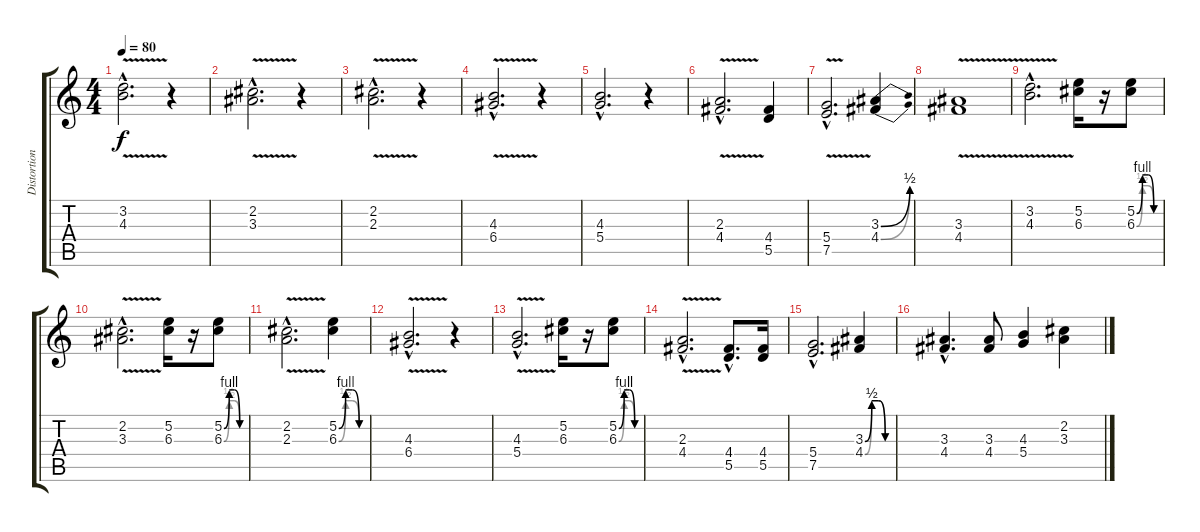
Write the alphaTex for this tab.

\track ("Distortion Guitar" "Distortion") {instrument distortionguitar}
\staff {score tabs}
\tuning (E4 B3 G3 D3 A2 E2) {hide}
\ts (4 4)
\tempo 80
\clef g2
\ks c
(3.2{v hac} 4.3{v hac}).2{d dy f} r.4 |
(2.2{v hac} 3.3{v hac}).2{d} r.4 |
(2.2{v hac} 2.3{v hac}).2{d} r.4 |
(4.3{v hac} 6.4{v hac}).2{d} r.4 |
(4.3{hac} 5.4{hac}).2{d} r.4 |
(2.3{v hac} 4.4{v hac}).2{d} (4.4 5.5).4 |
(5.4{v hac} 7.5{v hac}).2{d} (3.3{be (bend 0 0 60 2)} 4.4{be (bend 0 0 60 2)}).4 |
(3.3{v} 4.4{v}).1 |
(3.2{v hac} 4.3{v hac}).2{d} (5.2 6.3).16 r.16 (5.2{be (custom 0 0 15 4 30 4 45 0 60 0)} 6.3{be (custom 0 0 15 2 30 2 45 0 60 0)}).8 |
(2.2{v hac} 3.3{v hac}).2{d} (5.2 6.3).16 r.16 (5.2{be (custom 0 0 15 4 30 4 45 0 60 0)} 6.3{be (custom 0 0 15 2 30 2 45 0 60 0)}).8 |
(2.2{v hac} 2.3{v hac}).2{d} (5.2{be (custom 0 0 15 4 30 4 45 0 60 0)} 6.3{be (custom 0 0 15 2 30 2 45 0 60 0)}).4 |
(4.3{v hac} 6.4{v hac}).2{d} r.4 |
(4.3{v hac} 5.4{v hac}).2{d} (5.2 6.3).16 r.16 (5.2{be (custom 0 0 15 4 30 4 45 0 60 0)} 6.3{be (custom 0 0 15 2 30 2 45 0 60 0)}).8 |
(2.3{v hac} 4.4{v hac}).2{d} (4.4{hac} 5.5{hac}).8{d} (4.4 5.5).16 |
(5.4{hac} 7.5{hac}).2{d} (3.3{be (custom 0 0 15 2 30 2 45 0 60 0)} 4.4{be (custom 0 0 15 2 30 2 45 0 60 0)}).4 |
(3.3{hac} 4.4{hac}).4{d} (3.3 4.4).8 (4.3 5.4).4 (2.2 3.3).4
